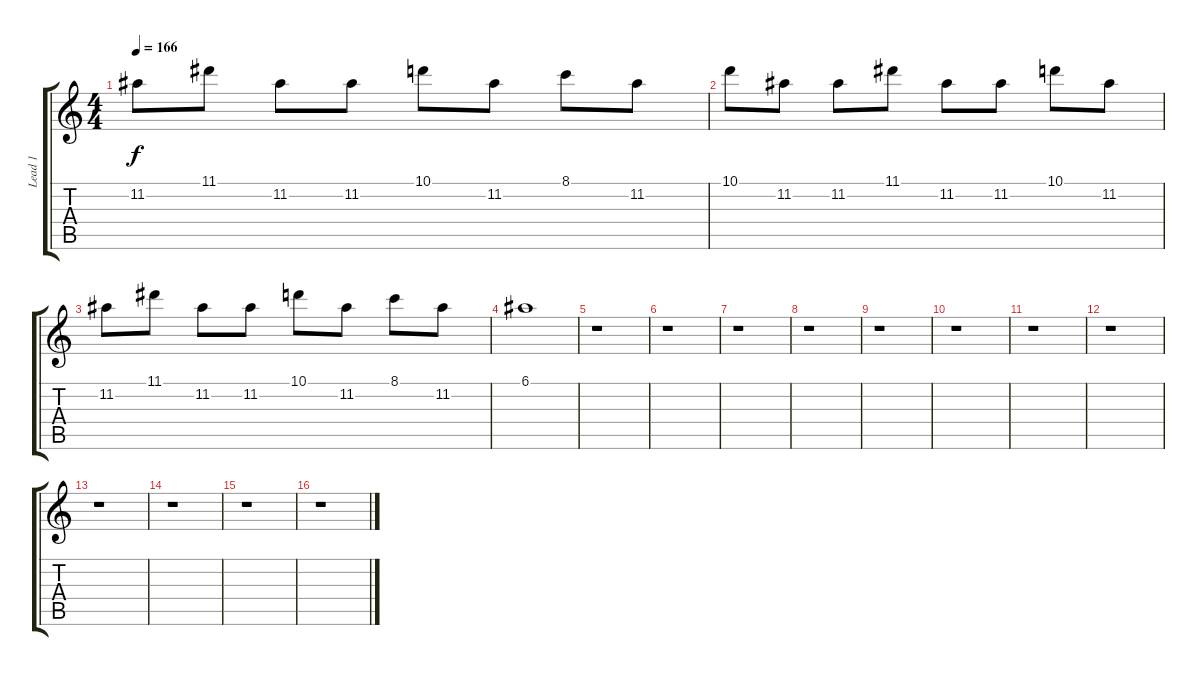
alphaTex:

\track ("Lead 1" "Lead 1") {instrument overdrivenguitar}
\staff {score tabs}
\tuning (E4 B3 G3 D3 A2 E2) {hide}
\ts (4 4)
\tempo 166
\clef g2
\ks c
11.2.8{dy f} 11.1.8 11.2.8 11.2.8 10.1.8 11.2.8 8.1.8 11.2.8 |
10.1.8 11.2.8 11.2.8 11.1.8 11.2.8 11.2.8 10.1.8 11.2.8 |
11.2.8 11.1.8 11.2.8 11.2.8 10.1.8 11.2.8 8.1.8 11.2.8 |
\section ("" "")
6.1.1 |
r.1 |
r.1 |
r.1 |
r.1 |
r.1 |
r.1 |
r.1 |
\section ("" "")
r.1 |
r.1 |
r.1 |
r.1 |
r.1
